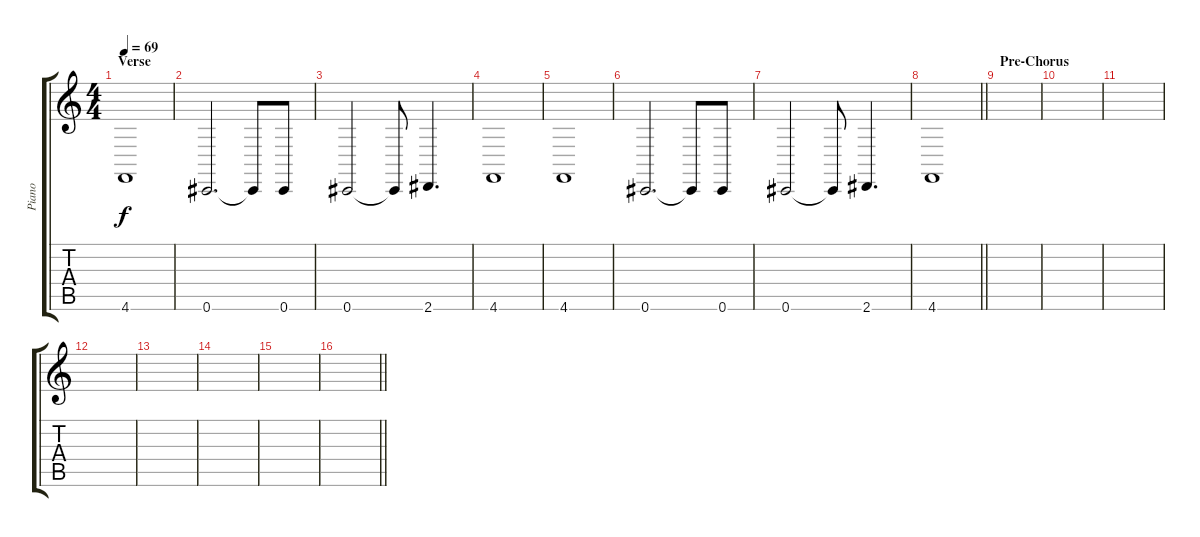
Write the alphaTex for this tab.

\track ("Piano" "Piano") {instrument brightacousticpiano}
\staff {score tabs}
\tuning (Eb4 Bb3 Gb3 Db3 Ab2 Db2) {hide}
\ts (4 4)
\section ("" "Verse")
\tempo 69
\clef g2
\ks c
4.6.1{dy f} |
0.6.2{d} 0.6{t}.8 0.6.8 |
0.6.2 0.6{t}.8 2.6.4{d} |
4.6.1 |
4.6.1 |
0.6.2{d} 0.6{t}.8 0.6.8 |
0.6.2 0.6{t}.8 2.6.4{d} |
\barLineRight lightlight
4.6.1 |
\section ("" "Pre-Chorus")
|
|
|
|
|
|
|
\barLineRight lightlight
